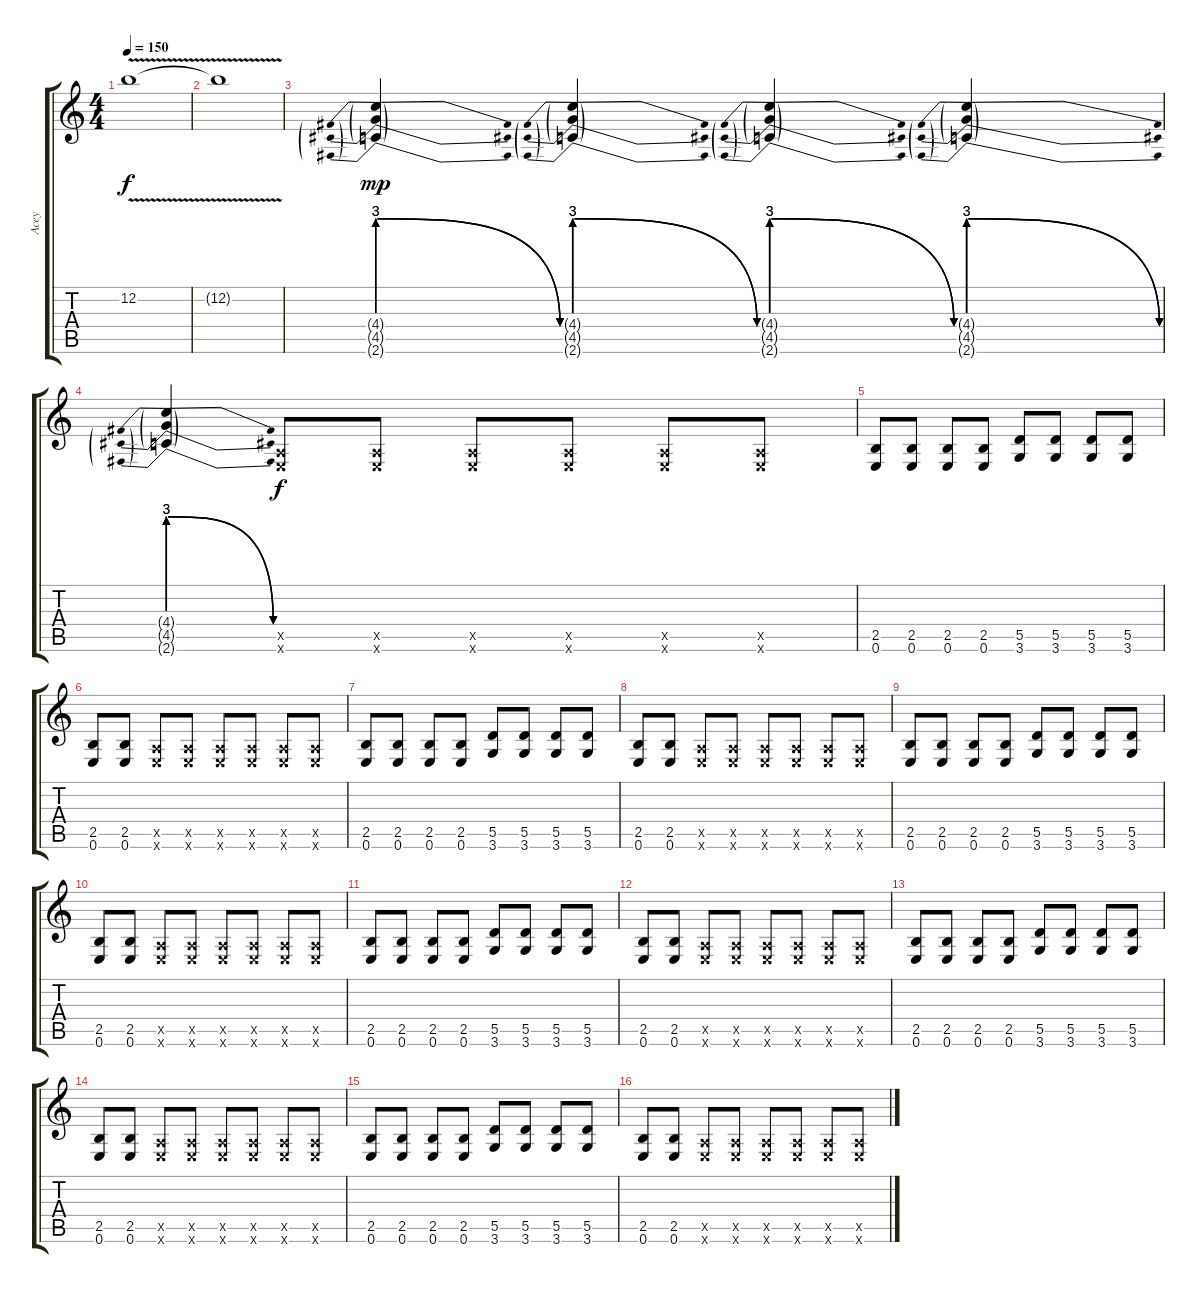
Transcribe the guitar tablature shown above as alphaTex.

\track ("Acey" "Acey") {instrument distortionguitar}
\staff {score tabs}
\tuning (E4 B3 G3 D3 A2 E2) {hide}
\ts (4 4)
\tempo 150
\clef g2
\ks c
12.2{v}.1{dy f} |
12.2{t}.1 |
(4.4{be (prebendrelease 0 12 60 0) g} 4.5{be (prebendrelease 0 12 60 0) g} 2.6{be (prebendrelease 0 12 60 0) g}).4{dy mp} (4.4{be (prebendrelease 0 12 60 0) g} 4.5{be (prebendrelease 0 12 60 0) g} 2.6{be (prebendrelease 0 12 60 0) g}).4 (4.4{be (prebendrelease 0 12 60 0) g} 4.5{be (prebendrelease 0 12 60 0) g} 2.6{be (prebendrelease 0 12 60 0) g}).4 (4.4{be (prebendrelease 0 12 60 0) g} 4.5{be (prebendrelease 0 12 60 0) g} 2.6{be (prebendrelease 0 12 60 0) g}).4 |
(4.4{be (prebendrelease 0 12 60 0) g} 4.5{be (prebendrelease 0 12 60 0) g} 2.6{be (prebendrelease 0 12 60 0) g}).4 (0.5{x} 0.6{x}).8{dy f} (0.5{x} 0.6{x}).8 (0.5{x} 0.6{x}).8 (0.5{x} 0.6{x}).8 (0.5{x} 0.6{x}).8 (0.5{x} 0.6{x}).8 |
(2.5 0.6).8 (2.5 0.6).8 (2.5 0.6).8 (2.5 0.6).8 (5.5 3.6).8 (5.5 3.6).8 (5.5 3.6).8 (5.5 3.6).8 |
(2.5 0.6).8 (2.5 0.6).8 (0.5{x} 0.6{x}).8 (0.5{x} 0.6{x}).8 (0.5{x} 0.6{x}).8 (0.5{x} 0.6{x}).8 (0.5{x} 0.6{x}).8 (0.5{x} 0.6{x}).8 |
(2.5 0.6).8 (2.5 0.6).8 (2.5 0.6).8 (2.5 0.6).8 (5.5 3.6).8 (5.5 3.6).8 (5.5 3.6).8 (5.5 3.6).8 |
(2.5 0.6).8 (2.5 0.6).8 (0.5{x} 0.6{x}).8 (0.5{x} 0.6{x}).8 (0.5{x} 0.6{x}).8 (0.5{x} 0.6{x}).8 (0.5{x} 0.6{x}).8 (0.5{x} 0.6{x}).8 |
(2.5 0.6).8 (2.5 0.6).8 (2.5 0.6).8 (2.5 0.6).8 (5.5 3.6).8 (5.5 3.6).8 (5.5 3.6).8 (5.5 3.6).8 |
(2.5 0.6).8 (2.5 0.6).8 (0.5{x} 0.6{x}).8 (0.5{x} 0.6{x}).8 (0.5{x} 0.6{x}).8 (0.5{x} 0.6{x}).8 (0.5{x} 0.6{x}).8 (0.5{x} 0.6{x}).8 |
(2.5 0.6).8 (2.5 0.6).8 (2.5 0.6).8 (2.5 0.6).8 (5.5 3.6).8 (5.5 3.6).8 (5.5 3.6).8 (5.5 3.6).8 |
(2.5 0.6).8 (2.5 0.6).8 (0.5{x} 0.6{x}).8 (0.5{x} 0.6{x}).8 (0.5{x} 0.6{x}).8 (0.5{x} 0.6{x}).8 (0.5{x} 0.6{x}).8 (0.5{x} 0.6{x}).8 |
(2.5 0.6).8 (2.5 0.6).8 (2.5 0.6).8 (2.5 0.6).8 (5.5 3.6).8 (5.5 3.6).8 (5.5 3.6).8 (5.5 3.6).8 |
(2.5 0.6).8 (2.5 0.6).8 (0.5{x} 0.6{x}).8 (0.5{x} 0.6{x}).8 (0.5{x} 0.6{x}).8 (0.5{x} 0.6{x}).8 (0.5{x} 0.6{x}).8 (0.5{x} 0.6{x}).8 |
(2.5 0.6).8 (2.5 0.6).8 (2.5 0.6).8 (2.5 0.6).8 (5.5 3.6).8 (5.5 3.6).8 (5.5 3.6).8 (5.5 3.6).8 |
(2.5 0.6).8 (2.5 0.6).8 (0.5{x} 0.6{x}).8 (0.5{x} 0.6{x}).8 (0.5{x} 0.6{x}).8 (0.5{x} 0.6{x}).8 (0.5{x} 0.6{x}).8 (0.5{x} 0.6{x}).8
